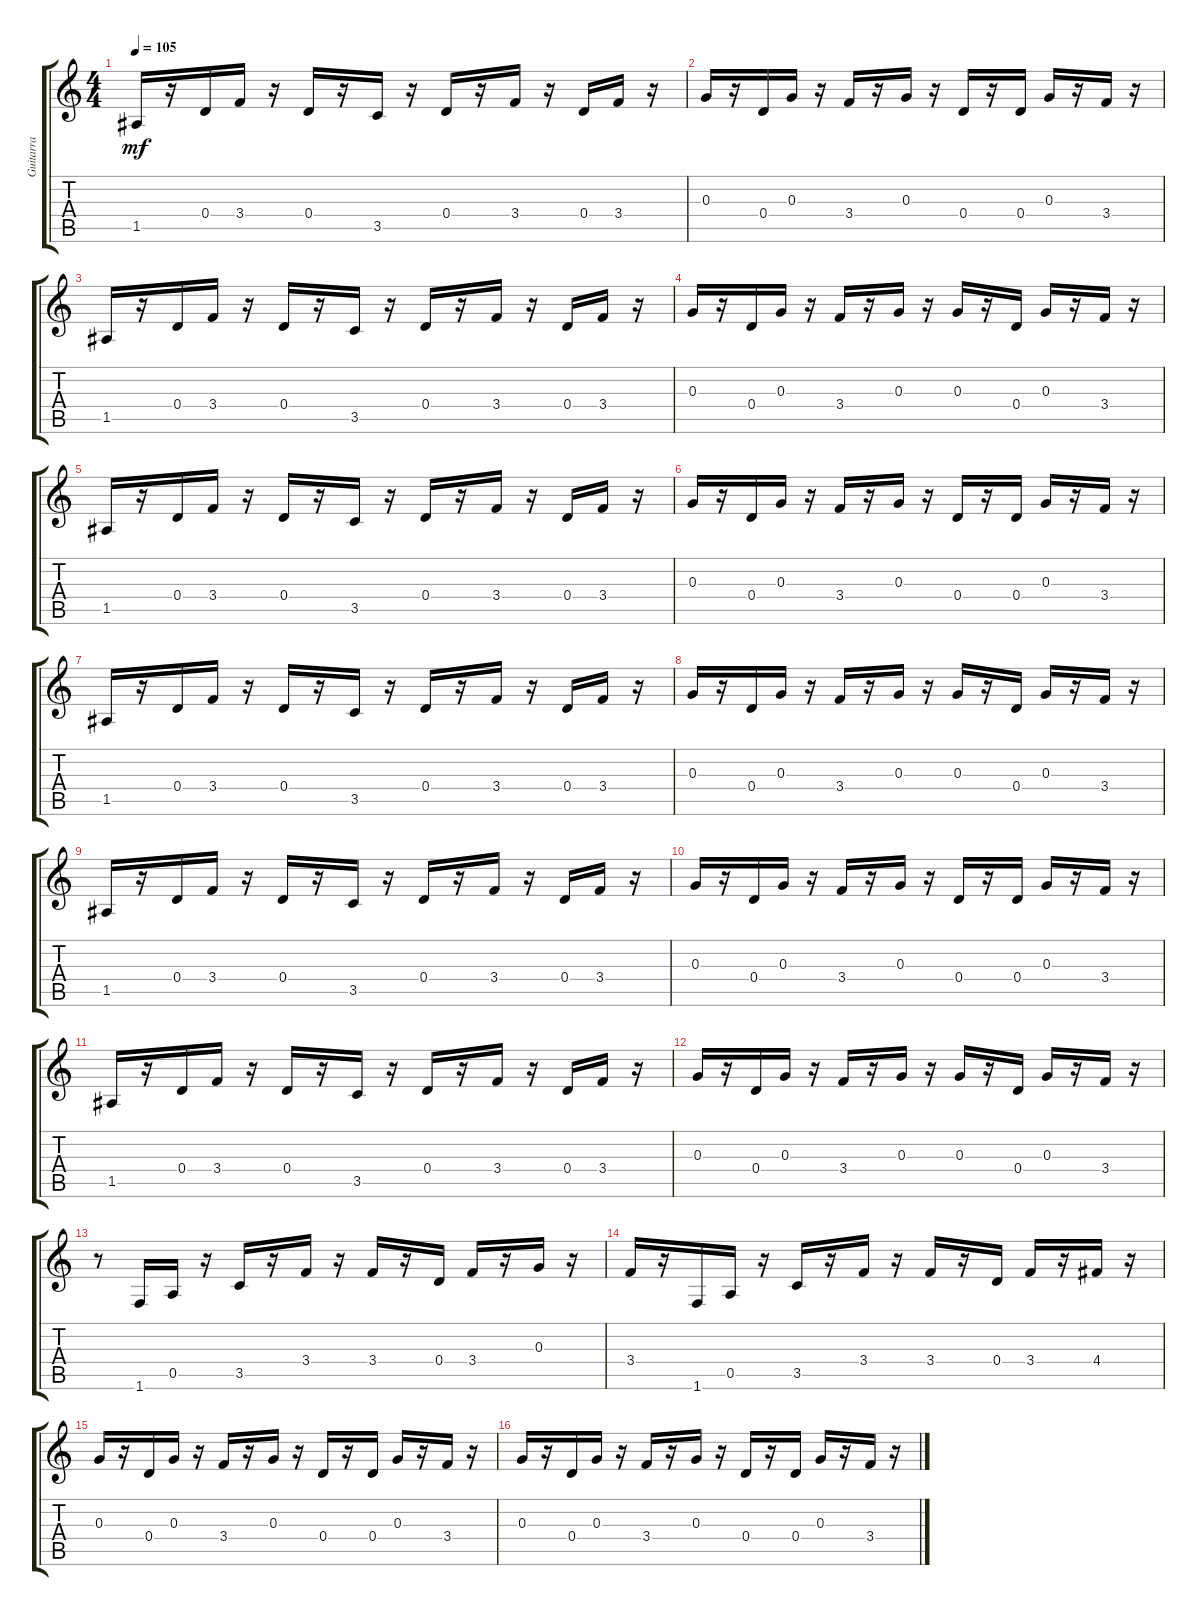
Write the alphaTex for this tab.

\track ("Guitarra" "Guitarra") {instrument distortionguitar}
\staff {score tabs}
\tuning (E4 B3 G3 D3 A2 E2) {hide}
\ts (4 4)
\tempo 105
\clef g2
\ks c
1.5.16{dy mf} r.16 0.4.16 3.4.16 r.16 0.4.16 r.16 3.5.16 r.16 0.4.16 r.16 3.4.16 r.16 0.4.16 3.4.16 r.16 |
0.3.16 r.16 0.4.16 0.3.16 r.16 3.4.16 r.16 0.3.16 r.16 0.4.16 r.16 0.4.16 0.3.16 r.16 3.4.16 r.16 |
1.5.16 r.16 0.4.16 3.4.16 r.16 0.4.16 r.16 3.5.16 r.16 0.4.16 r.16 3.4.16 r.16 0.4.16 3.4.16 r.16 |
0.3.16 r.16 0.4.16 0.3.16 r.16 3.4.16 r.16 0.3.16 r.16 0.3.16 r.16 0.4.16 0.3.16 r.16 3.4.16 r.16 |
1.5.16 r.16 0.4.16 3.4.16 r.16 0.4.16 r.16 3.5.16 r.16 0.4.16 r.16 3.4.16 r.16 0.4.16 3.4.16 r.16 |
0.3.16 r.16 0.4.16 0.3.16 r.16 3.4.16 r.16 0.3.16 r.16 0.4.16 r.16 0.4.16 0.3.16 r.16 3.4.16 r.16 |
1.5.16 r.16 0.4.16 3.4.16 r.16 0.4.16 r.16 3.5.16 r.16 0.4.16 r.16 3.4.16 r.16 0.4.16 3.4.16 r.16 |
0.3.16 r.16 0.4.16 0.3.16 r.16 3.4.16 r.16 0.3.16 r.16 0.3.16 r.16 0.4.16 0.3.16 r.16 3.4.16 r.16 |
1.5.16 r.16 0.4.16 3.4.16 r.16 0.4.16 r.16 3.5.16 r.16 0.4.16 r.16 3.4.16 r.16 0.4.16 3.4.16 r.16 |
0.3.16 r.16 0.4.16 0.3.16 r.16 3.4.16 r.16 0.3.16 r.16 0.4.16 r.16 0.4.16 0.3.16 r.16 3.4.16 r.16 |
1.5.16 r.16 0.4.16 3.4.16 r.16 0.4.16 r.16 3.5.16 r.16 0.4.16 r.16 3.4.16 r.16 0.4.16 3.4.16 r.16 |
0.3.16 r.16 0.4.16 0.3.16 r.16 3.4.16 r.16 0.3.16 r.16 0.3.16 r.16 0.4.16 0.3.16 r.16 3.4.16 r.16 |
r.8 1.6.16 0.5.16 r.16 3.5.16 r.16 3.4.16 r.16 3.4.16 r.16 0.4.16 3.4.16 r.16 0.3.16 r.16 |
3.4.16 r.16 1.6.16 0.5.16 r.16 3.5.16 r.16 3.4.16 r.16 3.4.16 r.16 0.4.16 3.4.16 r.16 4.4.16 r.16 |
0.3.16 r.16 0.4.16 0.3.16 r.16 3.4.16 r.16 0.3.16 r.16 0.4.16 r.16 0.4.16 0.3.16 r.16 3.4.16 r.16 |
0.3.16 r.16 0.4.16 0.3.16 r.16 3.4.16 r.16 0.3.16 r.16 0.4.16 r.16 0.4.16 0.3.16 r.16 3.4.16 r.16
